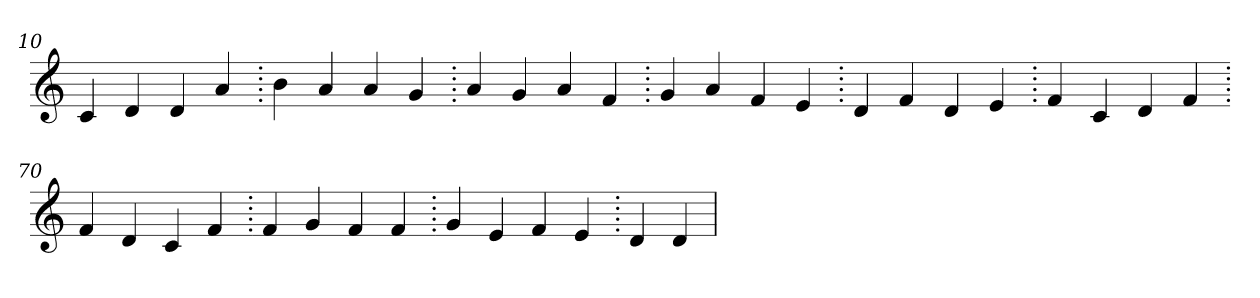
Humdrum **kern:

**kern
*part1
*staff1
*clefG2
=10.
4c
4d
4d
4a
=20.
4b
4a
4a
4g
=30.
4a
4g
4a
4f
=40.
4g
4a
4f
4e
=50.
4d
4f
4d
4e
=60.
4f
4c
4d
4f
=70.
4f
4d
4c
4f
=80.
4f
4g
4f
4f
=90.
4g
4e
4f
4e
=100.
4d
4d
=
*-
